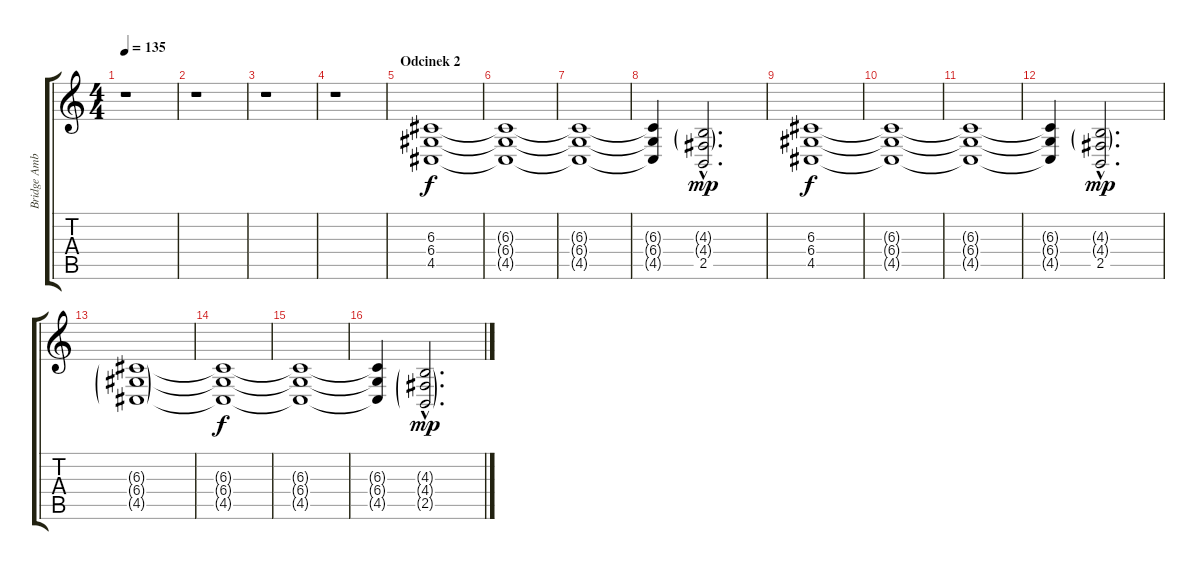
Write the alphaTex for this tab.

\track ("Bridge Ambiental sound" "Bridge Amb") {instrument fx7echoes}
\staff {score tabs}
\tuning (E4 B3 G3 D3 A2 E2) {hide}
\ts (4 4)
\tempo 135
\clef g2
\ks c
r.1{dy f} |
r.1 |
r.1 |
r.1 |
\section ("" "Odcinek 2")
(6.3 6.4 4.5).1 |
(6.3{t} 6.4{t} 4.5{t}).1 |
(6.3{t} 6.4{t} 4.5{t}).1 |
(6.3{t} 6.4{t} 4.5{t}).4 (4.3{g hac} 4.4{g hac} 2.5{hac}).2{d dy mp} |
(6.3 6.4 4.5).1{dy f} |
(6.3{t} 6.4{t} 4.5{t}).1 |
(6.3{t} 6.4{t} 4.5{t}).1 |
(6.3{t} 6.4{t} 4.5{t}).4 (4.3{g hac} 4.4{g hac} 2.5{hac}).2{d dy mp} |
(6.3{g} 6.4{g} 4.5{g}).1 |
(6.3{t} 6.4{t} 4.5{t}).1{dy f} |
(6.3{t} 6.4{t} 4.5{t}).1 |
(6.3{t} 6.4{t} 4.5{t}).4 (4.3{g hac} 4.4{g hac} 2.5{g hac}).2{d dy mp}
